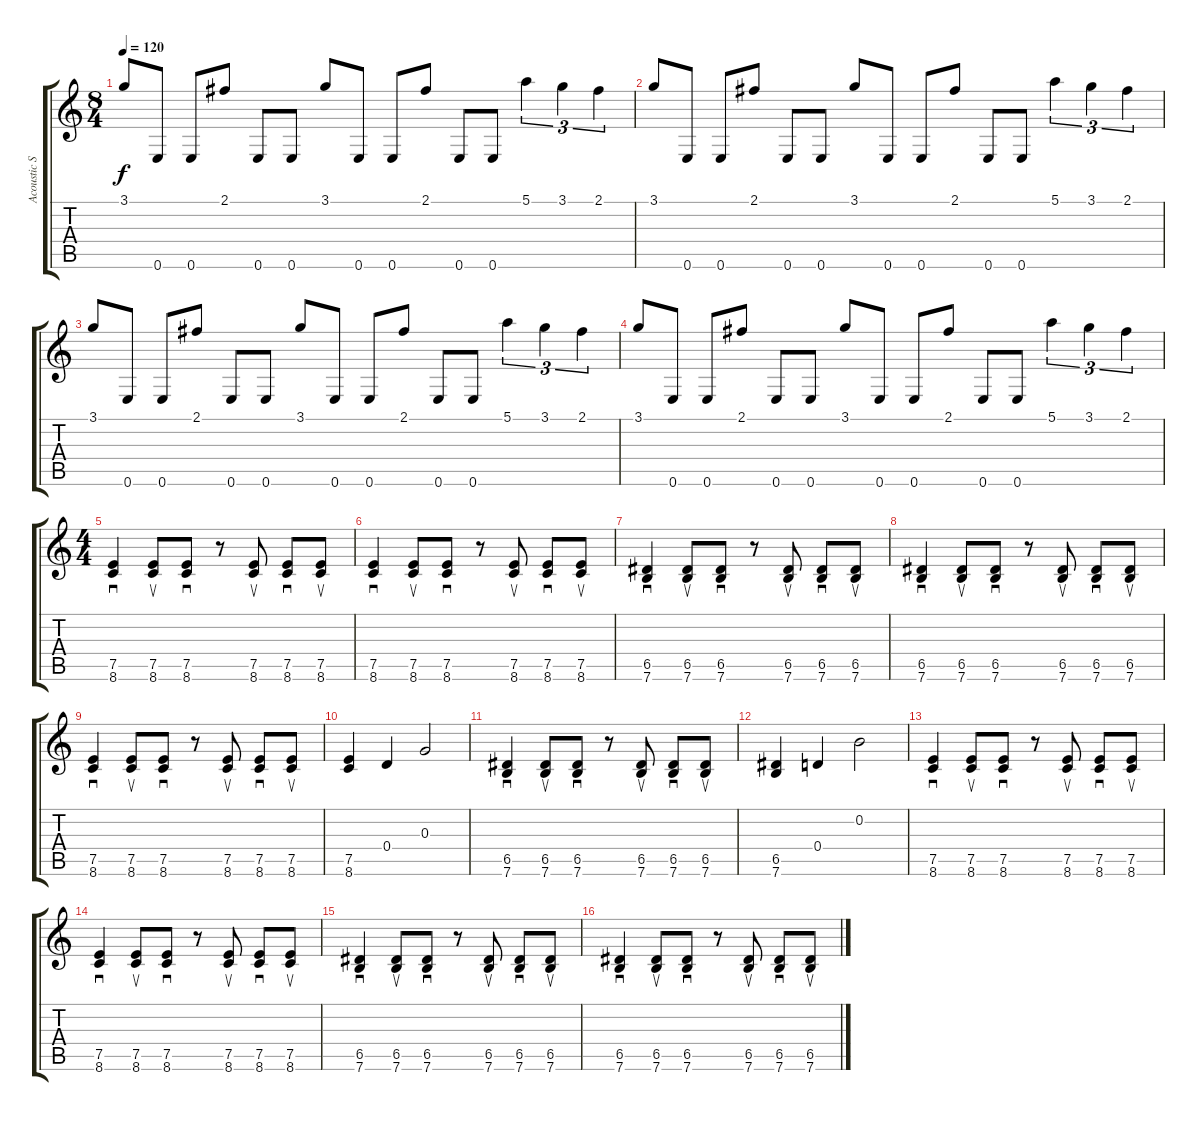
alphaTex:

\track ("Acoustic Steel" "Acoustic S") {instrument acousticguitarsteel}
\staff {score tabs}
\tuning (E4 B3 G3 D3 A2 E2) {hide}
\ts (8 4)
\tempo 120
\clef g2
\ks c
3.1.8{dy f instrument acousticguitarsteel} 0.6.8 0.6.8 2.1.8 0.6.8 0.6.8 3.1.8 0.6.8 0.6.8 2.1.8 0.6.8 0.6.8 5.1.4{tu (3 2)} 3.1.4{tu (3 2)} 2.1.4{tu (3 2)} |
3.1.8 0.6.8 0.6.8 2.1.8 0.6.8 0.6.8 3.1.8 0.6.8 0.6.8 2.1.8 0.6.8 0.6.8 5.1.4{tu (3 2)} 3.1.4{tu (3 2)} 2.1.4{tu (3 2)} |
3.1.8 0.6.8 0.6.8 2.1.8 0.6.8 0.6.8 3.1.8 0.6.8 0.6.8 2.1.8 0.6.8 0.6.8 5.1.4{tu (3 2)} 3.1.4{tu (3 2)} 2.1.4{tu (3 2)} |
3.1.8 0.6.8 0.6.8 2.1.8 0.6.8 0.6.8 3.1.8 0.6.8 0.6.8 2.1.8 0.6.8 0.6.8 5.1.4{tu (3 2)} 3.1.4{tu (3 2)} 2.1.4{tu (3 2)} |
\ts (4 4)
(7.5 8.6).4{sd} (7.5 8.6).8{su} (7.5 8.6).8{sd} r.8 (7.5 8.6).8{su} (7.5 8.6).8{sd} (7.5 8.6).8{su} |
(7.5 8.6).4{sd} (7.5 8.6).8{su} (7.5 8.6).8{sd} r.8 (7.5 8.6).8{su} (7.5 8.6).8{sd} (7.5 8.6).8{su} |
(6.5 7.6).4{sd} (6.5 7.6).8{su} (6.5 7.6).8{sd} r.8 (6.5 7.6).8{su} (6.5 7.6).8{sd} (6.5 7.6).8{su} |
(6.5 7.6).4{sd} (6.5 7.6).8{su} (6.5 7.6).8{sd} r.8 (6.5 7.6).8{su} (6.5 7.6).8{sd} (6.5 7.6).8{su} |
(7.5 8.6).4{sd} (7.5 8.6).8{su} (7.5 8.6).8{sd} r.8 (7.5 8.6).8{su} (7.5 8.6).8{sd} (7.5 8.6).8{su} |
(7.5 8.6).4 0.4.4 0.3.2 |
(6.5 7.6).4{sd} (6.5 7.6).8{su} (6.5 7.6).8{sd} r.8 (6.5 7.6).8{su} (6.5 7.6).8{sd} (6.5 7.6).8{su} |
(6.5 7.6).4 0.4.4 0.2.2 |
(7.5 8.6).4{sd} (7.5 8.6).8{su} (7.5 8.6).8{sd} r.8 (7.5 8.6).8{su} (7.5 8.6).8{sd} (7.5 8.6).8{su} |
(7.5 8.6).4{sd} (7.5 8.6).8{su} (7.5 8.6).8{sd} r.8 (7.5 8.6).8{su} (7.5 8.6).8{sd} (7.5 8.6).8{su} |
(6.5 7.6).4{sd} (6.5 7.6).8{su} (6.5 7.6).8{sd} r.8 (6.5 7.6).8{su} (6.5 7.6).8{sd} (6.5 7.6).8{su} |
(6.5 7.6).4{sd} (6.5 7.6).8{su} (6.5 7.6).8{sd} r.8 (6.5 7.6).8{su} (6.5 7.6).8{sd} (6.5 7.6).8{su}
